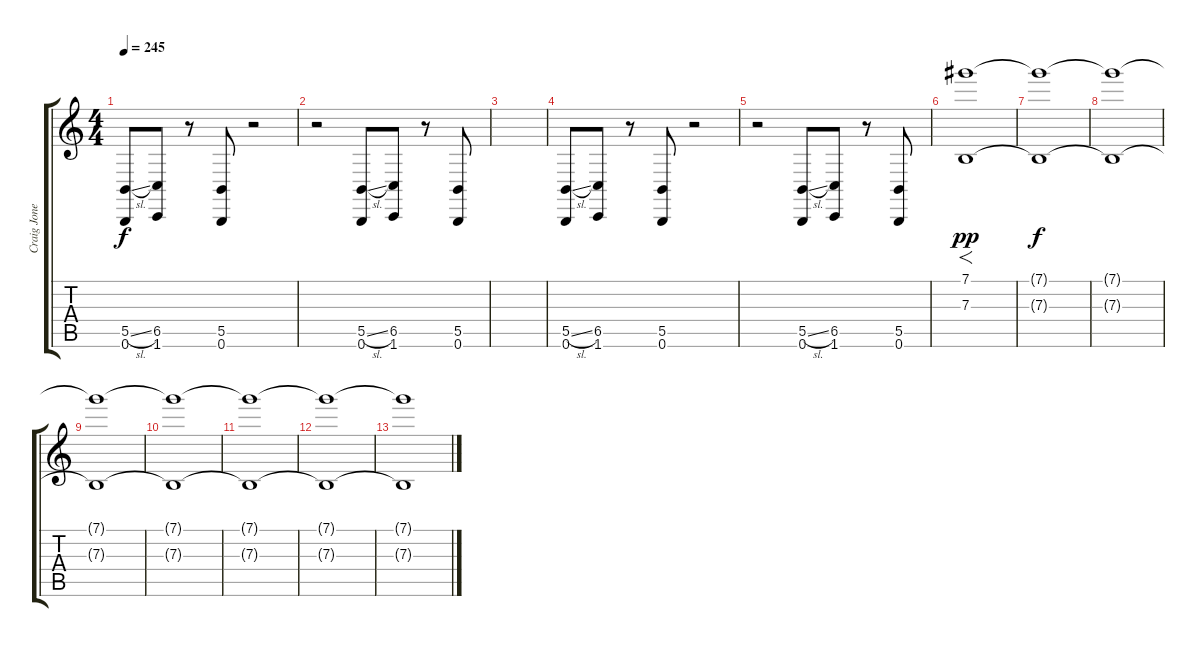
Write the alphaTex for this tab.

\track ("Craig Jones" "Craig Jone") {instrument lead2sawtooth}
\staff {score tabs}
\tuning (Db6 Ab3 E3 B2 Gb2 B1) {hide}
\ts (4 4)
\tempo 245
\clef g2
\ks c
(5.5{sl} 0.6).8{dy f} (6.5 1.6).8 r.8 (5.5 0.6).8 r.2 |
r.2 (5.5{sl} 0.6).8 (6.5 1.6).8 r.8 (5.5 0.6).8 |
|
(5.5{sl} 0.6).8 (6.5 1.6).8 r.8 (5.5 0.6).8 r.2 |
r.2 (5.5{sl} 0.6).8 (6.5 1.6).8 r.8 (5.5 0.6).8 |
(7.1 7.3).1{f dy pp instrument applause} |
(7.1{t} 7.3{t}).1{dy f} |
(7.1{t} 7.3{t}).1 |
(7.1{t} 7.3{t}).1 |
(7.1{t} 7.3{t}).1 |
(7.1{t} 7.3{t}).1{volume 0} |
(7.1{t} 7.3{t}).1 |
(7.1{t} 7.3{t}).1
